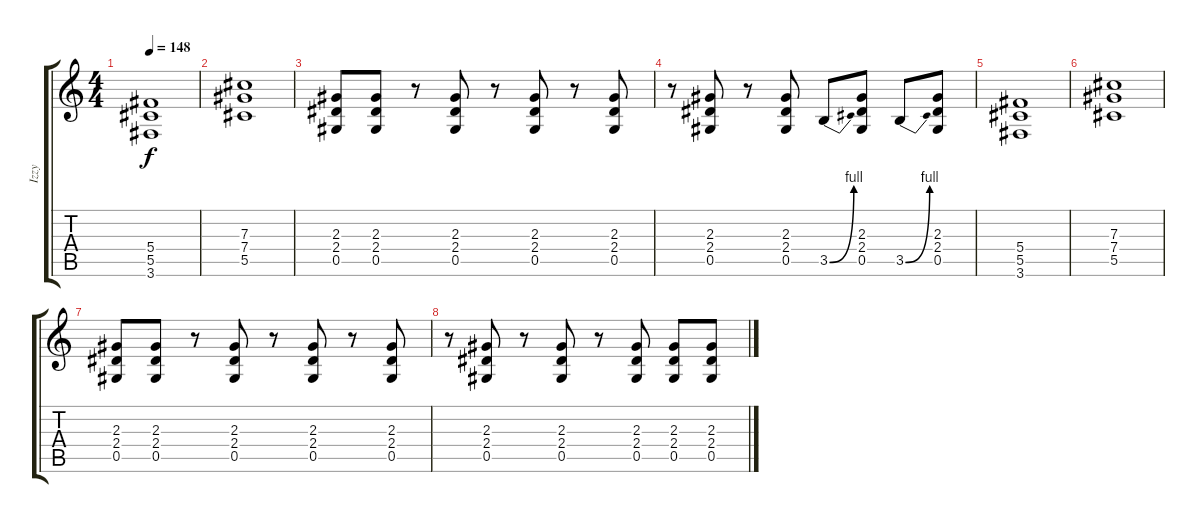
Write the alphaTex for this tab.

\track ("Izzy" "Izzy") {instrument distortionguitar}
\staff {score tabs}
\tuning (Eb4 Bb3 Gb3 Db3 Ab2 Eb2) {hide}
\ts (4 4)
\tempo 148
\clef g2
\ks c
(5.4 5.5 3.6).1{dy f} |
(7.3 7.4 5.5).1 |
(2.3 2.4 0.5).8 (2.3 2.4 0.5).8 r.8 (2.3 2.4 0.5).8 r.8 (2.3 2.4 0.5).8 r.8 (2.3 2.4 0.5).8 |
r.8 (2.3 2.4 0.5).8 r.8 (2.3 2.4 0.5).8 3.5{be (bend 0 0 60 4)}.8 (2.3 2.4 0.5).8 3.5{be (bend 0 0 60 4)}.8 (2.3 2.4 0.5).8 |
(5.4 5.5 3.6).1 |
(7.3 7.4 5.5).1 |
(2.3 2.4 0.5).8 (2.3 2.4 0.5).8 r.8 (2.3 2.4 0.5).8 r.8 (2.3 2.4 0.5).8 r.8 (2.3 2.4 0.5).8 |
r.8 (2.3 2.4 0.5).8 r.8 (2.3 2.4 0.5).8 r.8 (2.3 2.4 0.5).8 (2.3 2.4 0.5).8 (2.3 2.4 0.5).8
